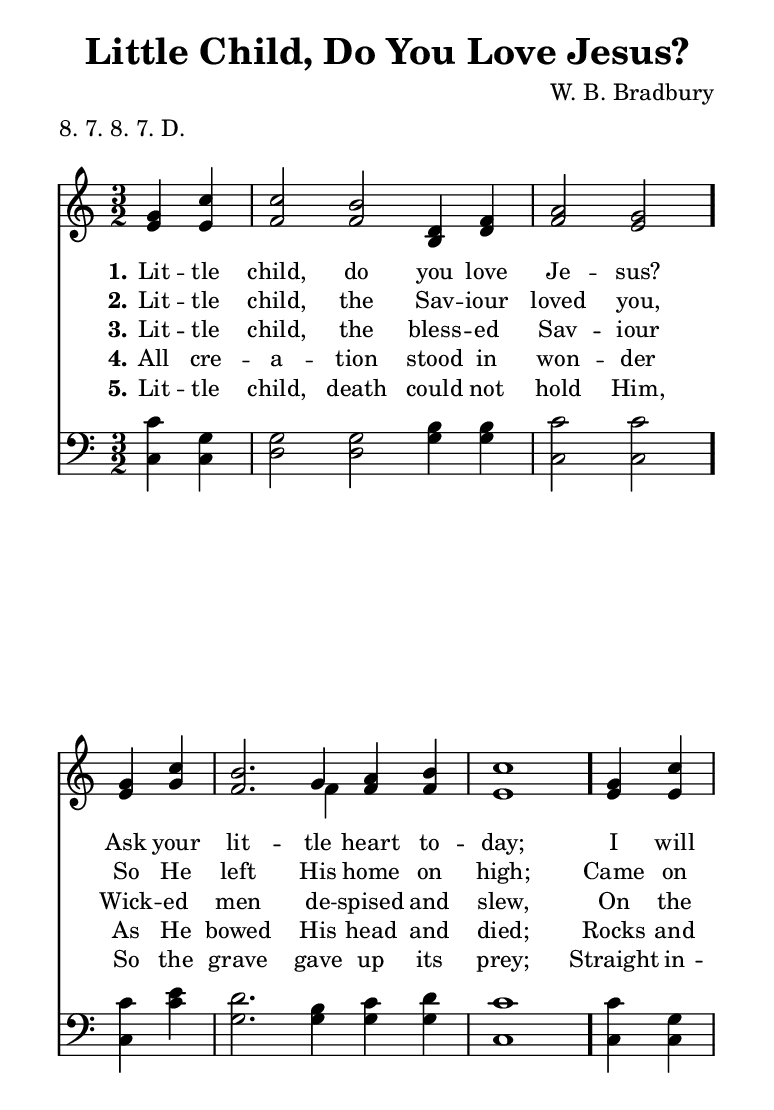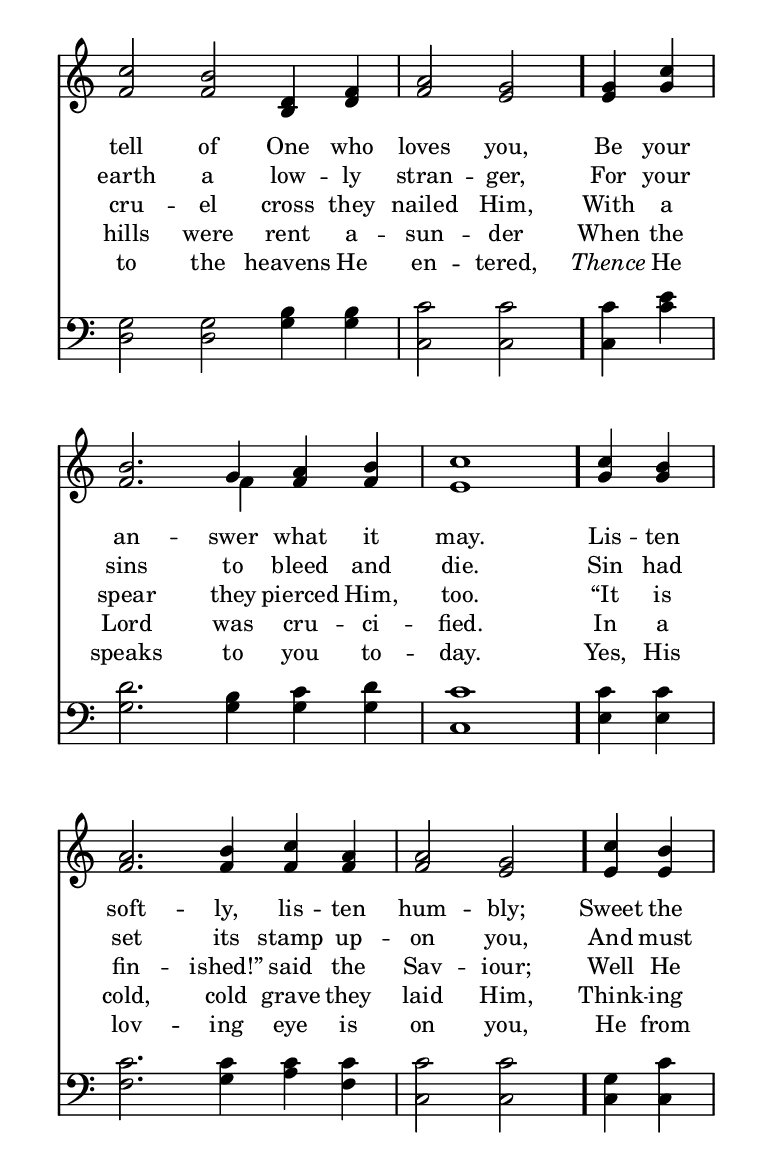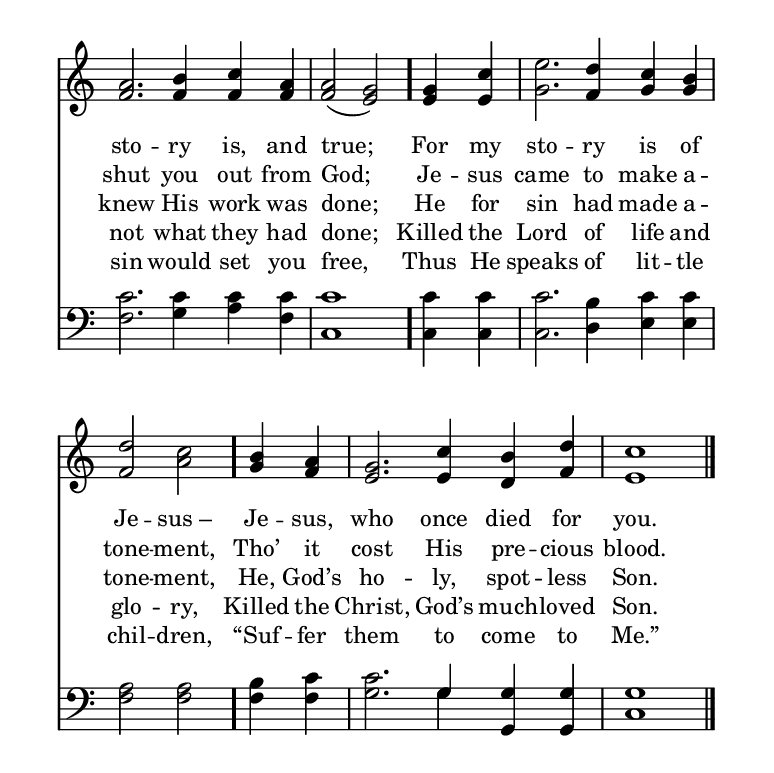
\include "common/global.ily"
\paper {
  \include "common/paper.ily"
}

\header{
  %children
  hymnnumber = "319"
  title = "Little Child, Do You Love Jesus?"
  tunename = "Whither Pilgrims"
  meter = "8. 7. 8. 7. D."
  poet = ""
  composer = "W. B. Bradbury"
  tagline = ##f
}

global = {
  \include "common/overrides.ily"
  \override Staff.TimeSignature.style = #'numbered
  \time 3/2
  \override Score.MetronomeMark.transparent = ##t % hide all fermata changes too
  \tempo 4=120
  \key c \major
  \partial 2
  \autoBeamOff
}

patternA = { c4 c | c2 c }
patternB = { c4 c | c2. c4 c c | c1 }
patternC = { c4 c | c2. c4 c c | c2 c }

notesSoprano = {
\global
\relative c'' {

  \changePitch \patternA { g c | c b d, f | a g }
  \changePitch \patternB { g c | b g a b | c }
  \changePitch \patternA { g c | c b d, f | a g }
  \changePitch \patternB { g c | b g a b | c }

  \changePitch \patternC { c b | a b c a | a g }
  \changePitch \patternC { c b | a b c a | a( g) }
  \changePitch \patternC { g c | e d c b | d c }
  \changePitch \patternB { b a | g c b d | c }

  \bar "|."

}
}

notesAlto = {
\global
\relative e' {

  \changePitch \patternA { e e | f f b, d | f e }
  \changePitch \patternB { e g | f f f f | e }
  \changePitch \patternA { e e | f f b, d | f e }
  \changePitch \patternB { e g | f f f f | e }

  \changePitch \patternC { g g | f f f f | f e }
  \changePitch \patternC { e e | f f f f | f( e) }
  \changePitch \patternC { e e | g f g g | f a }
  \changePitch \patternB { g f | e e d f | e }

}
}

notesTenor = {
\global
\relative a {

  \changePitch \patternA { c g | g g b b | c c }
  \changePitch \patternB { c e | d b c d | c }
  \changePitch \patternA { c g | g g b b | c c }
  \changePitch \patternB { c e | d b c d | c }

  \changePitch \patternC { c c | c c c c | c c }
  \changePitch \patternB { g c | c c c c | c }
  \changePitch \patternC { c c | c b c c | a a }
  \changePitch \patternB { b c | c g g g | g }

}
}

notesBass = {
\global
\relative f {

  \changePitch \patternA { c c | d d g g | c, c }
  \changePitch \patternB { c c' | g g g g | c, }
  \changePitch \patternA { c c | d d g g | c, c }
  \changePitch \patternB { c c' | g g g g | c, }

  \changePitch \patternC { e e | f g a f | c c }
  \changePitch \patternB { c c | f g a f | c }
  \changePitch \patternC { c c | c d e e | f f }
  \changePitch \patternB { f f | g g g, g | c }

}
}

wordsA = \lyricmode {
\set stanza = "1."

Lit -- tle child, do you love Je -- sus? \bar "."
Ask your lit -- tle heart to -- day; \bar "."
I will tell of One who loves you, \bar "."
Be your an -- swer what it may. \bar "."
Lis -- ten soft -- ly, lis -- ten hum -- bly; \bar "."
Sweet the sto -- ry is, and true; \bar "."
For my sto -- ry is of Je -- sus_– \bar "."
Je -- sus, who once died for you. \bar "."

}

wordsB = \lyricmode {
\set stanza = "2."

Lit -- tle child, the Sav -- iour loved you,
So He left His home on high;
Came on earth a low -- ly stran -- ger,
For your sins to bleed and die.
Sin had set its stamp up -- on you,
And must shut you out from God;
Je -- sus came to make a -- tone -- ment,
Tho’ it cost His pre -- cious blood.

}

wordsC = \lyricmode {
\set stanza = "3."

Lit -- tle child, the bless -- ed Sav -- iour
Wick -- ed men de -- spised and slew,
On the cru -- el cross they nailed Him,
With a spear they pierced Him, too.
“It is fin -- ished!” said the Sav -- iour;
Well He knew His work was done;
He for sin had made a -- tone -- ment,
He, God’s ho -- ly, spot -- less Son.

}

wordsD = \lyricmode {
\set stanza = "4."

All cre -- a -- tion stood in won -- der
As He bowed His head and died;
Rocks and hills were rent a -- sun -- der
When the Lord was cru -- ci -- fied.
In a cold, cold grave they laid Him,
Think -- ing not what they had done;
Killed the Lord of life and glo -- ry,
Killed the Christ, God’s much -- loved Son.

}

wordsE = \lyricmode {
\set stanza = "5."

Lit -- tle child, death could not hold Him,
So the grave gave up its prey;
Straight in -- to the heavens He en -- tered,
\italicsOn Thence \italicsOff He speaks to you to -- day.
Yes, His lov -- ing eye is on you,
He from sin would set you free,
Thus He speaks of lit -- tle chil -- dren,
“Suf -- fer them to come to Me.”

}

\score {
  \context ChoirStaff <<
    \context Staff = upper <<
      \set Staff.autoBeaming = ##f
      \set ChoirStaff.systemStartDelimiter = #'SystemStartBar
      \set ChoirStaff.printPartCombineTexts = ##f
      \partcombine #'(2 . 11) \notesSoprano \notesAlto
      \context NullVoice = sopranos { \voiceOne << \notesSoprano >> }
      \context Lyrics = one   \lyricsto sopranos \wordsA
      \context Lyrics = two   \lyricsto sopranos \wordsB
      \context Lyrics = three \lyricsto sopranos \wordsC
      \context Lyrics = four  \lyricsto sopranos \wordsD
      \context Lyrics = five  \lyricsto sopranos \wordsE
    >>
    \context Staff = men <<
      \set Staff.autoBeaming = ##f
      \clef bass
      \set ChoirStaff.printPartCombineTexts = ##f
      \partcombine #'(2 . 11) \notesTenor \notesBass
    >>
  >>
  \layout {
    \include "common/layout.ily"
  }
  \midi{
    \include "common/midi.ily"
  }
}

\version "2.19.49"  % necessary for upgrading to future LilyPond versions.

% vi:set et ts=2 sw=2 ai nocindent syntax=lilypond:
